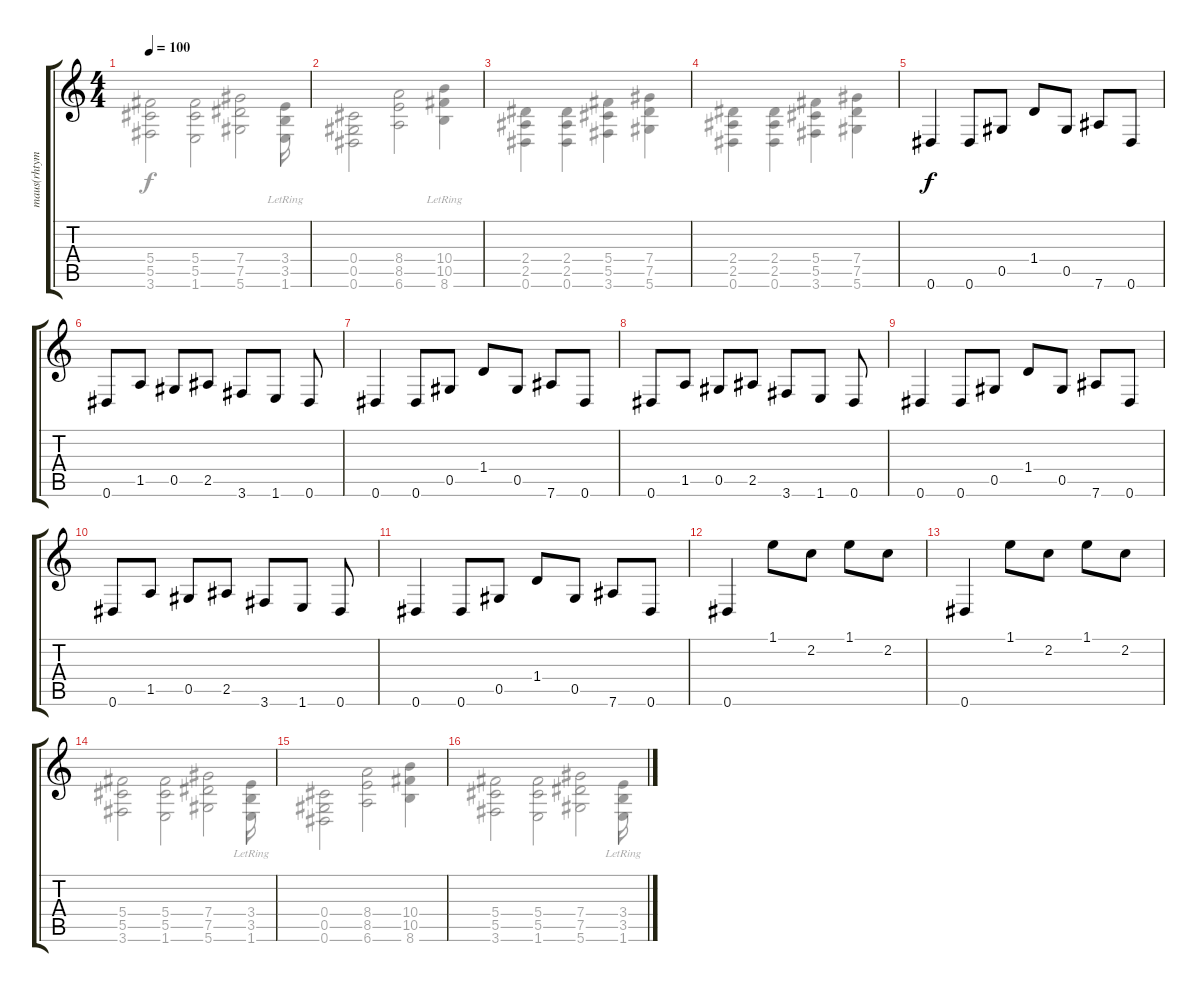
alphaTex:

\track ("maus(rhtym guitar)" "maus(rhtym") {instrument distortionguitar}
\staff {score tabs}
\tuning (Eb4 Bb3 Gb3 Db3 Ab2 Eb2) {hide}
\voice
\ts (4 4)
\tempo 100
\clef g2
\ks c
|
|
|
|
0.6.4 0.6.8 0.5.8 1.4.8 0.5.8 7.6.8 0.6.8 |
0.6.8 1.5.8 0.5.8 2.5.8 3.6.8 1.6.8 0.6.8 |
0.6.4 0.6.8 0.5.8 1.4.8 0.5.8 7.6.8 0.6.8 |
0.6.8 1.5.8 0.5.8 2.5.8 3.6.8 1.6.8 0.6.8 |
0.6.4 0.6.8 0.5.8 1.4.8 0.5.8 7.6.8 0.6.8 |
0.6.8 1.5.8 0.5.8 2.5.8 3.6.8 1.6.8 0.6.8 |
0.6.4 0.6.8 0.5.8 1.4.8 0.5.8 7.6.8 0.6.8 |
0.6.4 1.1.8 2.2.8 1.1.8 2.2.8 |
0.6.4 1.1.8 2.2.8 1.1.8 2.2.8 |
|
|
\voice
\clef g2
\ottava regular
\simile none
\ks c
(5.4 5.5 3.6).2{dy f} (5.4 5.5 1.6).2 (7.4 7.5 5.6).2 (3.4 3.5 1.6{lr}).16 |
(0.4 0.5 0.6).2 (8.4 8.5 6.6).2 (10.4 10.5 8.6{lr}).4 |
(2.4 2.5 0.6).4 (2.4 2.5 0.6).4 (5.4 5.5 3.6).4 (7.4 7.5 5.6).4 |
(2.4 2.5 0.6).4 (2.4 2.5 0.6).4 (5.4 5.5 3.6).4 (7.4 7.5 5.6).4 |
|
|
|
|
|
|
|
|
|
(5.4 5.5 3.6).2 (5.4 5.5 1.6).2 (7.4 7.5 5.6).2 (3.4 3.5 1.6{lr}).16 |
(0.4 0.5 0.6).2 (8.4 8.5 6.6).2 (10.4 10.5 8.6).4 |
(5.4 5.5 3.6).2 (5.4 5.5 1.6).2 (7.4 7.5 5.6).2 (3.4 3.5 1.6{lr}).16
